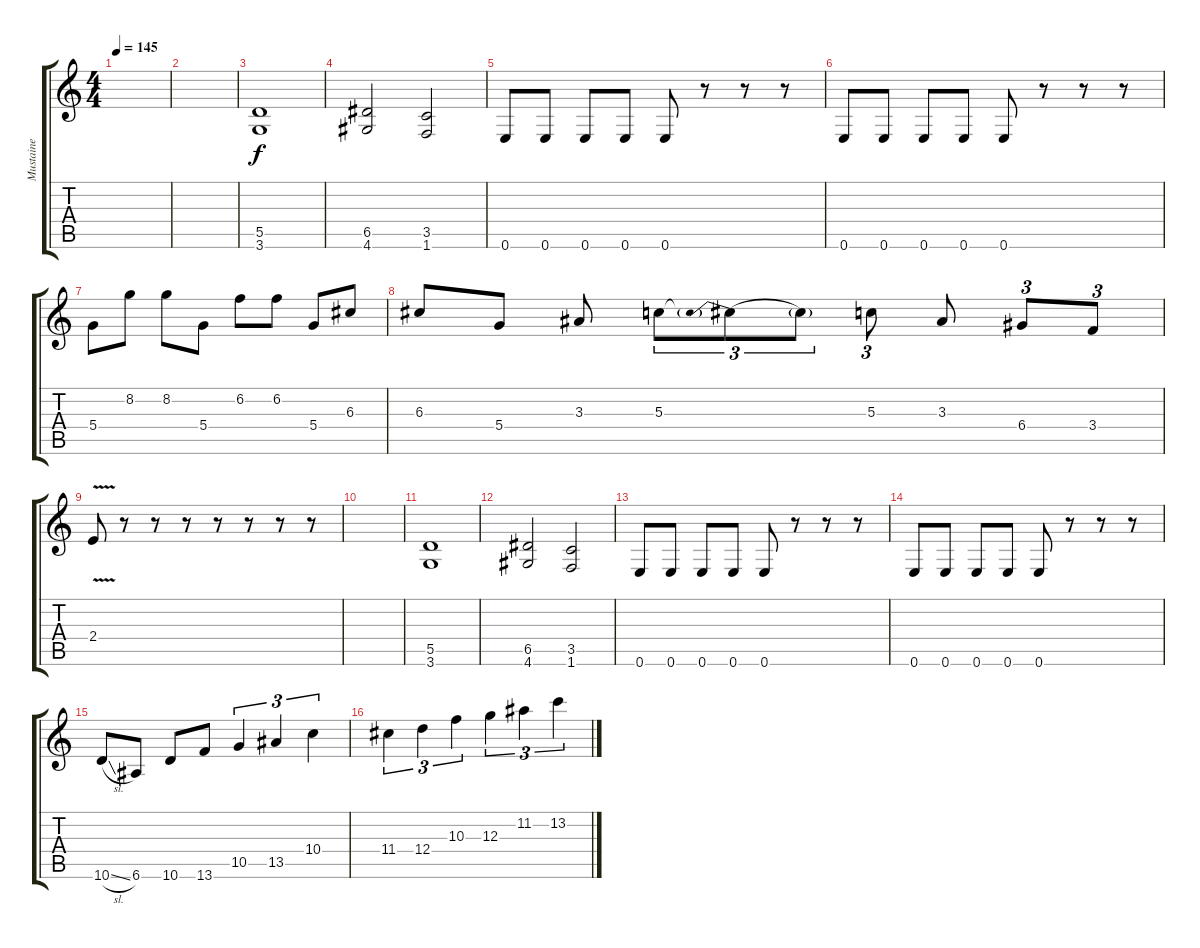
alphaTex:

\track ("Mustaine" "Mustaine") {instrument distortionguitar bank 255}
\staff {score tabs}
\tuning (E4 B3 G3 D3 A2 E2) {hide}
\ts (4 4)
\tempo 145
\clef g2
\ks c
|
|
(5.5 3.6).1 |
(6.5 4.6).2 (3.5 1.6).2 |
0.6.8 0.6.8 0.6.8 0.6.8 0.6.8 r.8 r.8 r.8 |
0.6.8 0.6.8 0.6.8 0.6.8 0.6.8 r.8 r.8 r.8 |
5.4.8 8.2.8 8.2.8 5.4.8 6.2.8 6.2.8 5.4.8 6.3.8 |
6.3.8 5.4.8 3.3.8 5.3.8{tu (3 2)} 5.3{be (prebend 0 2 60 2) t}.8{tu (3 2)} 5.3{t}.8{tu (3 2)} 5.3.8{tu (3 2)} 3.3.8 6.4.8{tu (3 2)} 3.4.8{tu (3 2)} |
2.4{v}.8 r.8 r.8 r.8 r.8 r.8 r.8 r.8 |
|
(5.5 3.6).1 |
(6.5 4.6).2 (3.5 1.6).2 |
0.6.8 0.6.8 0.6.8 0.6.8 0.6.8 r.8 r.8 r.8 |
0.6.8 0.6.8 0.6.8 0.6.8 0.6.8 r.8 r.8 r.8 |
10.6{sl}.8 6.6.8 10.6.8 13.6.8 10.5.4{tu (3 2)} 13.5.4{tu (3 2)} 10.4.4{tu (3 2)} |
11.4.4{tu (3 2)} 12.4.4{tu (3 2)} 10.3.4{tu (3 2)} 12.3.4{tu (3 2)} 11.2.4{tu (3 2)} 13.2.4{tu (3 2)}
